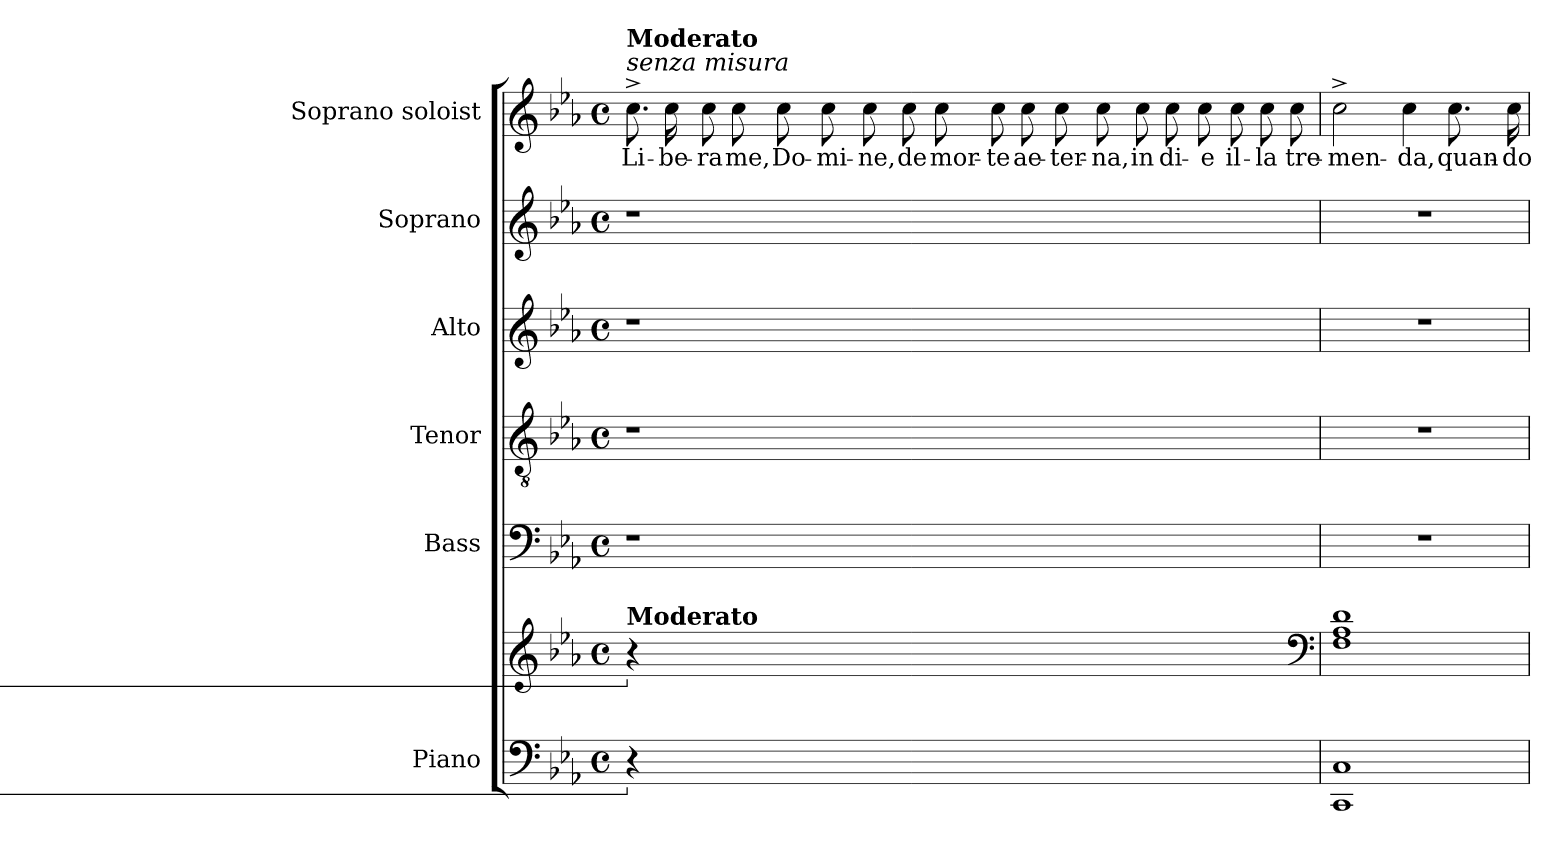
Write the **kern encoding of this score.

**kern	**kern	**kern	**kern	**kern	**kern	**kern	**text
*part6	*part6	*part5	*part4	*part3	*part2	*part1	*part1
*staff7	*staff6	*staff5	*staff4	*staff3	*staff2	*staff1	*staff1
*I"Piano	*	*I"Bass	*I"Tenor	*I"Alto	*I"Soprano	*I"Soprano soloist	*
*I'Pno.	*	*I'B.	*I'T.	*I'A.	*I'S.	*I'S.	*
!!LO:PB:g=z
*clefF4	*clefG2	*clefF4	*clefGv2	*clefG2	*clefG2	*clefG2	*
*	*	*	*ITrd7c12	*	*	*	*
*k[b-e-a-]	*k[b-e-a-]	*k[b-e-a-]	*k[b-e-a-]	*k[b-e-a-]	*k[b-e-a-]	*k[b-e-a-]	*
*E-:	*E-:	*E-:	*E-:	*E-:	*E-:	*E-:	*
*M4/4	*M4/4	*M4/4	*M4/4	*M4/4	*M4/4	*M4/4	*
*met(c)	*met(c)	*met(c)	*met(c)	*met(c)	*met(c)	*met(c)	*
*MM100	*MM100	*MM100	*MM100	*MM100	*MM100	*MM100	*
=1	=1	=1	=1	=1	=1	=1	=1
!LO:N:vis=1	!LO:N:vis=1	!LO:N:vis=1	!LO:N:vis=1	!LO:N:vis=1	!LO:N:vis=1	!	!
!	!	!	!	!	!	!LO:TX:a:i:t=senza misura	!
!	!	!	!	!	!	!LO:TX:a:B:t=Moderato	!
!	!LO:TX:a:B:t=Moderato	!	!	!	!	!	!
!	!	!	!	!	!	!	!LO:LY:b:color=#000000
8%19r	8%19r	1r	1r	1r	1r	8.cc^i\	Li-
!	!	!	!	!	!	!	!LO:LY:b:color=#000000
.	.	.	.	.	.	16cci\	-be-
!	!	!	!	!	!	!	!LO:LY:b:color=#000000
.	.	.	.	.	.	8cci\	-ra
!	!	!	!	!	!	!	!LO:LY:b:color=#000000
.	.	.	.	.	.	8cci\	me,
!	!	!	!	!	!	!	!LO:LY:b:color=#000000
.	.	.	.	.	.	8cci\	Do-
!	!	!	!	!	!	!	!LO:LY:b:color=#000000
.	.	.	.	.	.	8cci\	-mi-
!	!	!	!	!	!	!	!LO:LY:b:color=#000000
.	.	.	.	.	.	8cci\	-ne,
!	!	!	!	!	!	!	!LO:LY:b:color=#000000
.	.	.	.	.	.	8cci\	de
!	!	!	!	!	!	!	!LO:LY:b:color=#000000
.	.	1ryy	1ryy	1ryy	1ryy	8cci\	mor-
!	!	!	!	!	!	!	!LO:LY:b:color=#000000
.	.	.	.	.	.	8cci\	-te
!	!	!	!	!	!	!	!LO:LY:b:color=#000000
.	.	.	.	.	.	8cci\	ae-
!	!	!	!	!	!	!	!LO:LY:b:color=#000000
.	.	.	.	.	.	8cci\	-ter-
!	!	!	!	!	!	!	!LO:LY:b:color=#000000
.	.	.	.	.	.	8cci\	-na,
!	!	!	!	!	!	!	!LO:LY:b:color=#000000
.	.	.	.	.	.	8cci\	in
!	!	!	!	!	!	!	!LO:LY:b:color=#000000
.	.	.	.	.	.	8cci\	di-
!	!	!	!	!	!	!	!LO:LY:b:color=#000000
.	.	.	.	.	.	8cci\	-e
!	!	!	!	!	!	!	!LO:LY:b:color=#000000
.	.	4.ryy	4.ryy	4.ryy	4.ryy	8cci\	il-
!	!	!	!	!	!	!	!LO:LY:b:color=#000000
.	.	.	.	.	.	8cci\	-la
*	*clefF4	*	*	*	*	*	*
!	!	!	!	!	!	!	!LO:LY:b:color=#000000
.	.	.	.	.	.	8cci\	tre-
=2	=2	=2	=2	=2	=2	=2	=2
!	!	!	!	!	!	!	!LO:LY:b:color=#000000
1CCi 1Ci	1Fi 1A-i 1di	1r	1r	1r	1r	2cc^i\	-men-
!	!	!	!	!	!	!	!LO:LY:b:color=#000000
.	.	.	.	.	.	4cci\	-da,
!	!	!	!	!	!	!	!LO:LY:b:color=#000000
.	.	.	.	.	.	8.cci\	quan-
!	!	!	!	!	!	!	!LO:LY:b:color=#000000
.	.	.	.	.	.	16cci\	-do
=	=	=	=	=	=	=	=
*-	*-	*-	*-	*-	*-	*-	*-
